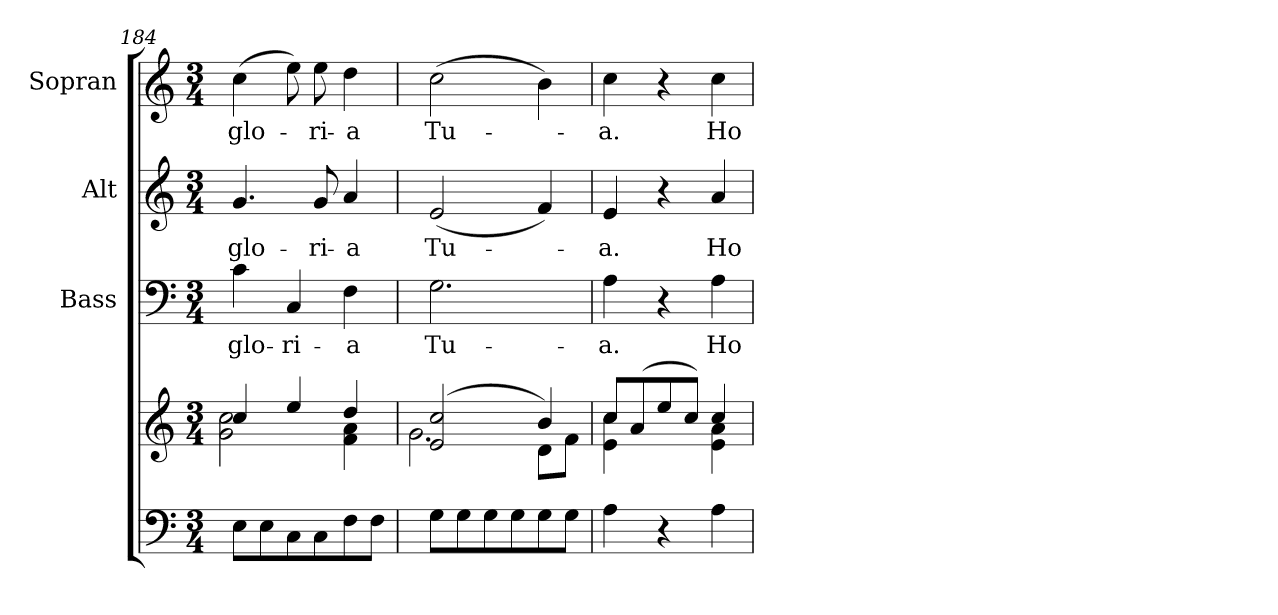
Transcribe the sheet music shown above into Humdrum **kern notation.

**kern	**kern	**kern	**text	**kern	**text	**kern	**text
*part4	*part4	*part3	*part3	*part2	*part2	*part1	*part1
*staff5	*staff4	*staff3	*staff3	*staff2	*staff2	*staff1	*staff1
*	*	*I"Bass	*	*I"Alt	*	*I"Sopran	*
*	*	*I'B.	*	*I'A.	*	*I'S.	*
*clefF4	*clefG2	*clefF4	*	*clefG2	*	*clefG2	*
*k[]	*k[]	*k[]	*	*k[]	*	*k[]	*
*C:	*C:	*C:	*	*C:	*	*C:	*
*M3/4	*M3/4	*M3/4	*	*M3/4	*	*M3/4	*
=184	=184	=184	=184	=184	=184	=184	=184
*	*^	*	*	*	*	*	*
!	!	!	!	!LO:LY:b	!	!LO:LY:b	!	!LO:LY:b
8E\L	4cc/	2g\ 2cc\	4c\	glo-	4.g/	glo-	(>4cc\	glo-
8E\	.	.	.	.	.	.	.	.
!	!	!	!	!LO:LY:b	!	!	!	!
8C\	4ee/	.	4C/	-ri-	.	.	8ee\)	.
!	!	!	!	!	!	!LO:LY:b	!	!LO:LY:b
8C\	.	.	.	.	8g/	-ri-	8ee\	-ri-
!	!	!	!	!LO:LY:b	!	!LO:LY:b	!	!LO:LY:b
8F\	4dd/	4f\ 4a\	4F\	-a	4a/	-a	4dd\	-a
8F\J	.	.	.	.	.	.	.	.
=185	=185	=185	=185	=185	=185	=185	=185	=185
*	*	*^	*	*	*	*	*	*
!	!	!	!	!	!LO:LY:b	!	!LO:LY:b	!	!LO:LY:b
8G\L	(2e/ 2cc/	2.g\	2ryy	2.G\	Tu-	(<2e/	Tu-	(>2cc\	Tu-
8G\	.	.	.	.	.	.	.	.	.
8G\	.	.	.	.	.	.	.	.	.
8G\	.	.	.	.	.	.	.	.	.
8G\	4b/)	.	8d\L	.	.	4f/)	.	4b\)	.
8G\J	.	.	8f\J	.	.	.	.	.	.
!!LO:PB:g=z
=186	=186	=186	=186	=186	=186	=186	=186	=186	=186
!	!	!	!	!	!LO:LY:b	!	!LO:LY:b	!	!LO:LY:b
*	*	*v	*v	*	*	*	*	*	*
4A\	8cc/L	4e\ 4cc\	4A\	-a.	4e/	-a.	4cc\	-a.
.	(<8a/	.	.	.	.	.	.	.
4r	8ee/	4ryy	4r	.	4r	.	4r	.
.	8cc/J)	.	.	.	.	.	.	.
!	!	!	!	!LO:LY:b	!	!LO:LY:b	!	!LO:LY:b
4A\	4cc/	4e\ 4a\	4A\	Ho-	4a/	Ho-	4cc\	Ho-
*	*v	*v	*	*	*	*	*	*
=	=	=	=	=	=	=	=
*-	*-	*-	*-	*-	*-	*-	*-
